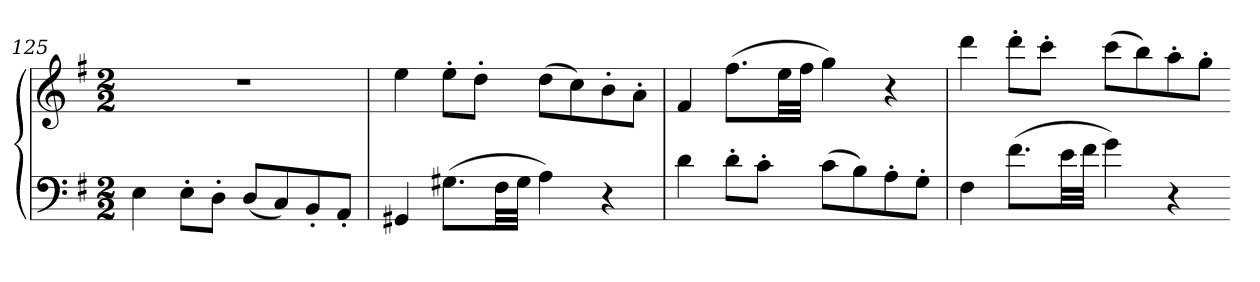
**kern	**kern
*part1	*part1
*staff2	*staff1
*clefF4	*clefG2
*k[f#]	*k[f#]
*G:	*G:
*M2/2	*M2/2
=125	=125
4E	1r
8E'L	.
8D'J	.
(8DL	.
8C)	.
8BB'	.
8AA'J	.
=126	=126
4GG#X	4ee
(8.G#XL	8ee'L
.	8dd'J
32F#LL	.
32G#JJJ	.
4A)	(8ddL
.	8cc)
4r	8b'
.	8a'J
=127	=127
4d	4f#
8d'L	(8.ff#L
8c'J	.
.	32eeLL
.	32ff#JJJ
(8cL	4gg)
8B)	.
8A'	4r
8G'J	.
=128	=128
4F#	4ddd
(8.f#L	8ddd'L
.	8ccc'J
32eLL	.
32f#JJJ	.
4g)	(8cccL
.	8bb)
4r	8aa'
.	8gg'J
=-	=-
*-	*-
